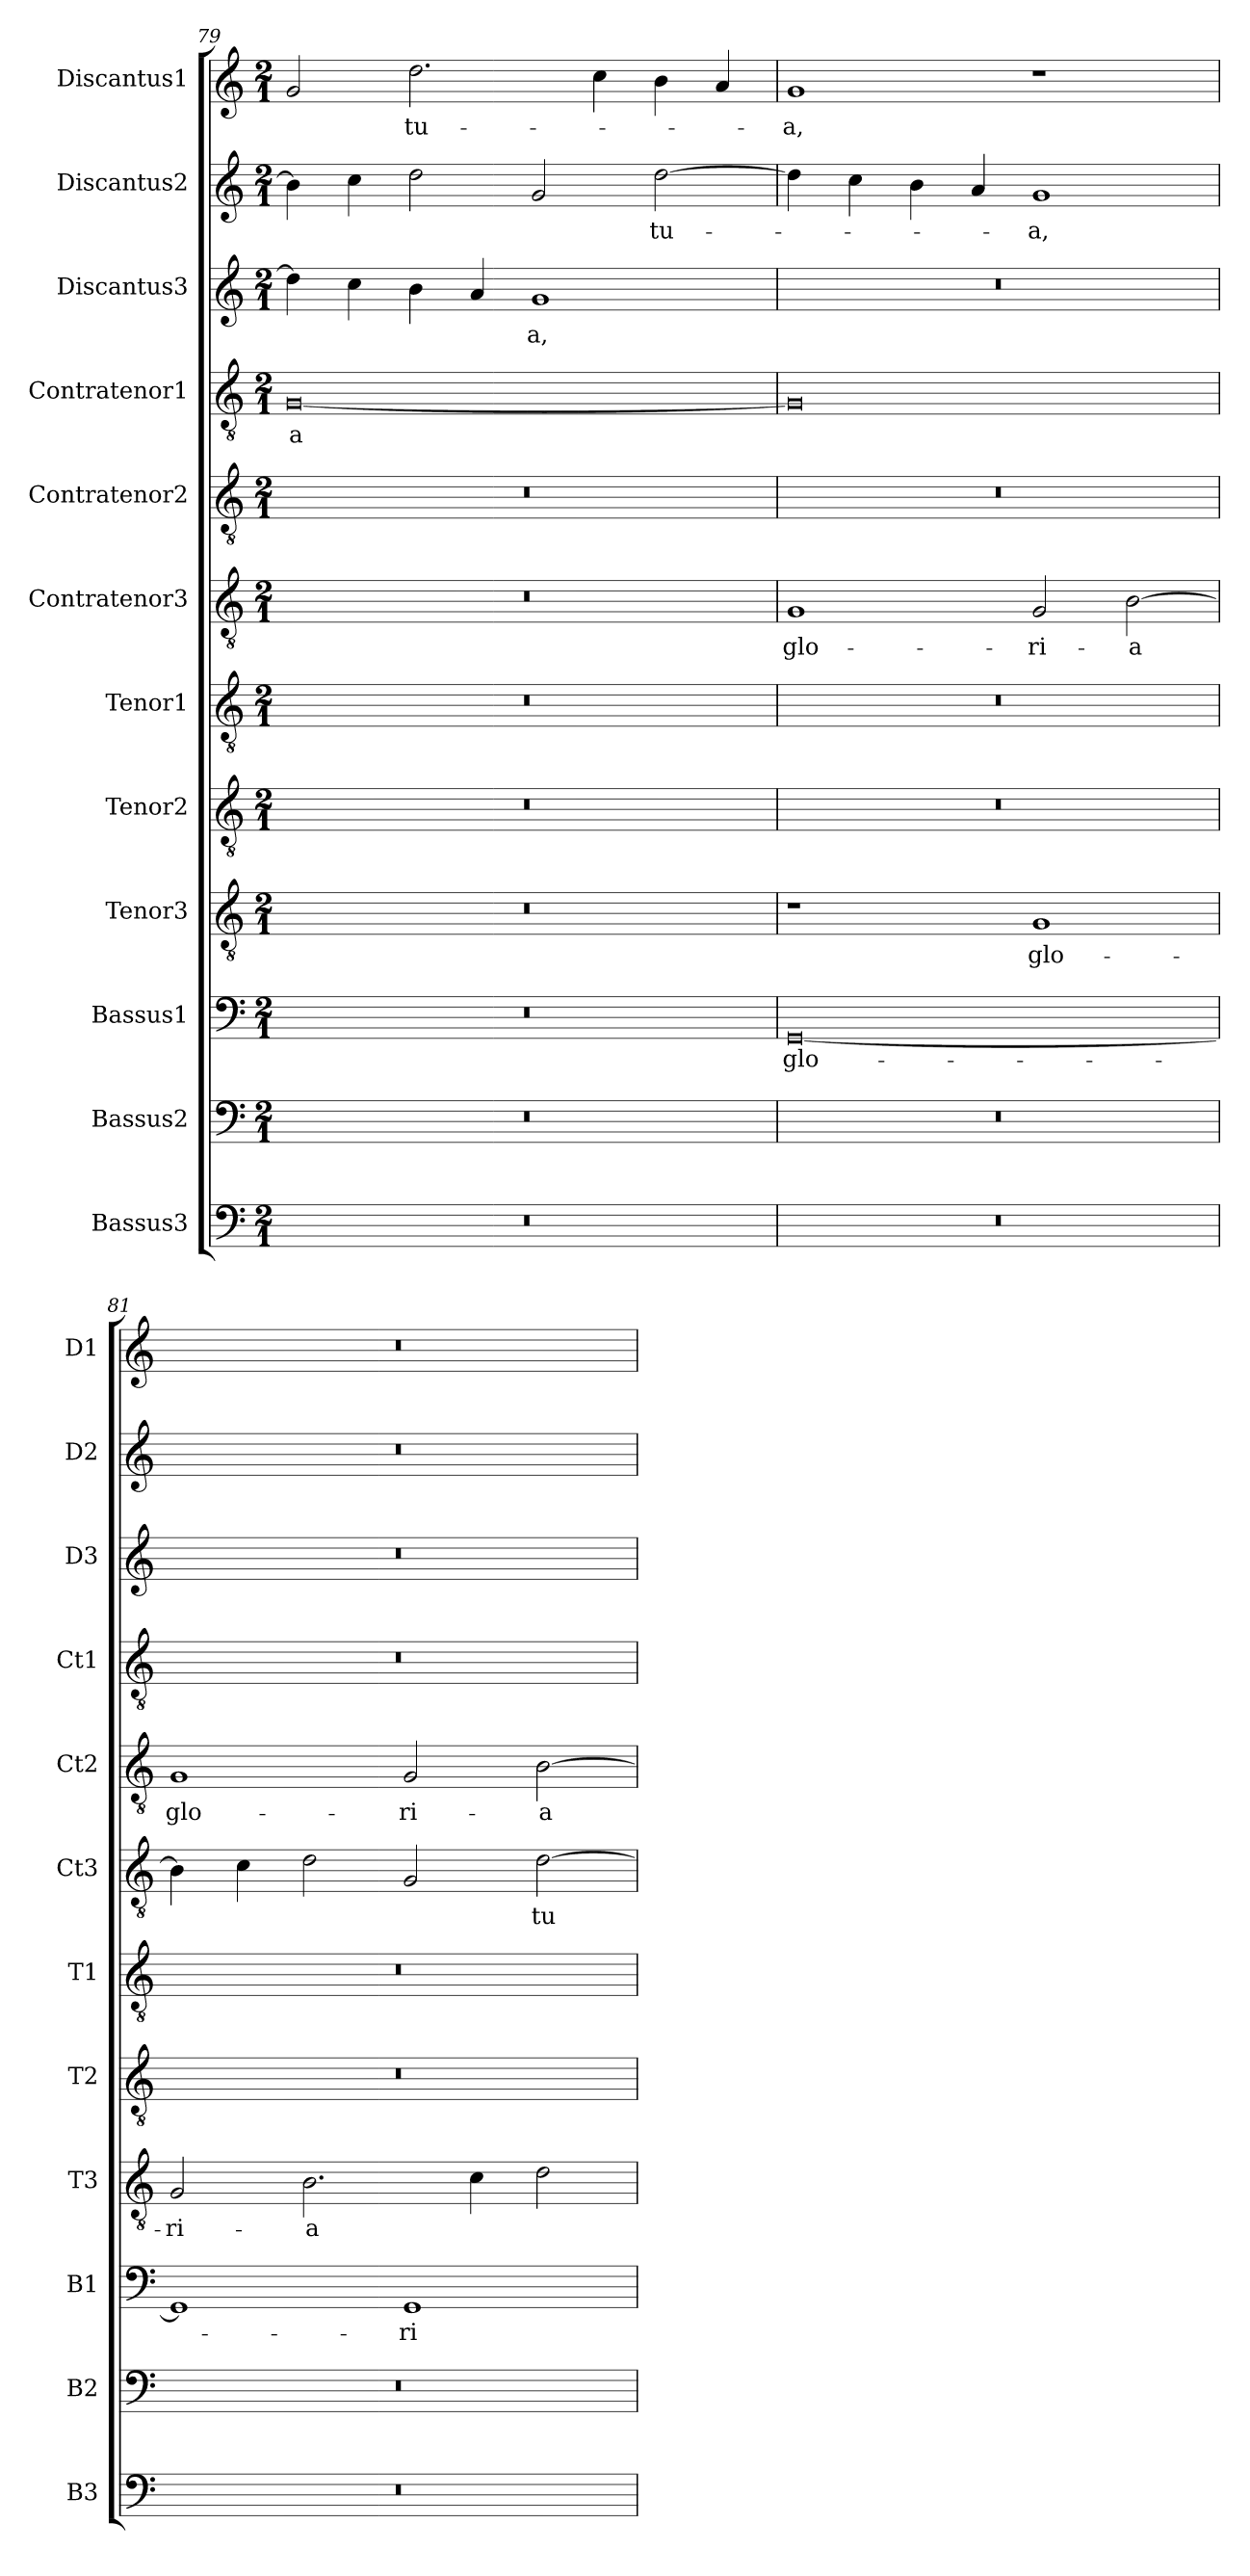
**kern	**kern	**kern	**text	**kern	**text	**kern	**kern	**kern	**text	**kern	**text	**kern	**text	**kern	**text	**kern	**text	**kern	**text
*part12	*part11	*part10	*part10	*part9	*part9	*part8	*part7	*part6	*part6	*part5	*part5	*part4	*part4	*part3	*part3	*part2	*part2	*part1	*part1
*staff12	*staff11	*staff10	*staff10	*staff9	*staff9	*staff8	*staff7	*staff6	*staff6	*staff5	*staff5	*staff4	*staff4	*staff3	*staff3	*staff2	*staff2	*staff1	*staff1
*I"Bassus3	*I"Bassus2	*I"Bassus1	*	*I"Tenor3	*	*I"Tenor2	*I"Tenor1	*I"Contratenor3	*	*I"Contratenor2	*	*I"Contratenor1	*	*I"Discantus3	*	*I"Discantus2	*	*I"Discantus1	*
*I'B3	*I'B2	*I'B1	*	*I'T3	*	*I'T2	*I'T1	*I'Ct3	*	*I'Ct2	*	*I'Ct1	*	*I'D3	*	*I'D2	*	*I'D1	*
*clefF4	*clefF4	*clefF4	*	*clefGv2	*	*clefGv2	*clefGv2	*clefGv2	*	*clefGv2	*	*clefGv2	*	*clefG2	*	*clefG2	*	*clefG2	*
*k[]	*k[]	*k[]	*	*k[]	*	*k[]	*k[]	*k[]	*	*k[]	*	*k[]	*	*k[]	*	*k[]	*	*k[]	*
*M2/1	*M2/1	*M2/1	*	*M2/1	*	*M2/1	*M2/1	*M2/1	*	*M2/1	*	*M2/1	*	*M2/1	*	*M2/1	*	*M2/1	*
=79	=79	=79	=79	=79	=79	=79	=79	=79	=79	=79	=79	=79	=79	=79	=79	=79	=79	=79	=79
0r	0r	0r	.	0r	.	0r	0r	0r	.	0r	.	[0G	-a	4dd]	.	4b]	.	2g	.
.	.	.	.	.	.	.	.	.	.	.	.	.	.	4cc	.	4cc	.	.	.
.	.	.	.	.	.	.	.	.	.	.	.	.	.	4b	.	2dd	.	2.dd	tu-
.	.	.	.	.	.	.	.	.	.	.	.	.	.	4a	.	.	.	.	.
.	.	.	.	.	.	.	.	.	.	.	.	.	.	1g	-a,	2g	.	.	.
.	.	.	.	.	.	.	.	.	.	.	.	.	.	.	.	.	.	4cc	.
.	.	.	.	.	.	.	.	.	.	.	.	.	.	.	.	[2dd	tu-	4b	.
.	.	.	.	.	.	.	.	.	.	.	.	.	.	.	.	.	.	4a	.
=80	=80	=80	=80	=80	=80	=80	=80	=80	=80	=80	=80	=80	=80	=80	=80	=80	=80	=80	=80
0r	0r	[0GG	glo-	1r	.	0r	0r	1G	glo-	0r	.	0G]	.	0r	.	4dd]	.	1g	-a,
.	.	.	.	.	.	.	.	.	.	.	.	.	.	.	.	4cc	.	.	.
.	.	.	.	.	.	.	.	.	.	.	.	.	.	.	.	4b	.	.	.
.	.	.	.	.	.	.	.	.	.	.	.	.	.	.	.	4a	.	.	.
.	.	.	.	1G	glo-	.	.	2G	-ri-	.	.	.	.	.	.	1g	-a,	1r	.
.	.	.	.	.	.	.	.	[2B	-a	.	.	.	.	.	.	.	.	.	.
=81	=81	=81	=81	=81	=81	=81	=81	=81	=81	=81	=81	=81	=81	=81	=81	=81	=81	=81	=81
0r	0r	1GG]	.	2G	-ri-	0r	0r	4B]	.	1G	glo-	0r	.	0r	.	0r	.	0r	.
.	.	.	.	.	.	.	.	4c	.	.	.	.	.	.	.	.	.	.	.
.	.	.	.	2.B	-a	.	.	2d	.	.	.	.	.	.	.	.	.	.	.
.	.	1GG	-ri-	.	.	.	.	2G	.	2G	-ri-	.	.	.	.	.	.	.	.
.	.	.	.	4c	.	.	.	.	.	.	.	.	.	.	.	.	.	.	.
.	.	.	.	2d	.	.	.	[2d	tu-	[2B	-a	.	.	.	.	.	.	.	.
=	=	=	=	=	=	=	=	=	=	=	=	=	=	=	=	=	=	=	=
*-	*-	*-	*-	*-	*-	*-	*-	*-	*-	*-	*-	*-	*-	*-	*-	*-	*-	*-	*-
